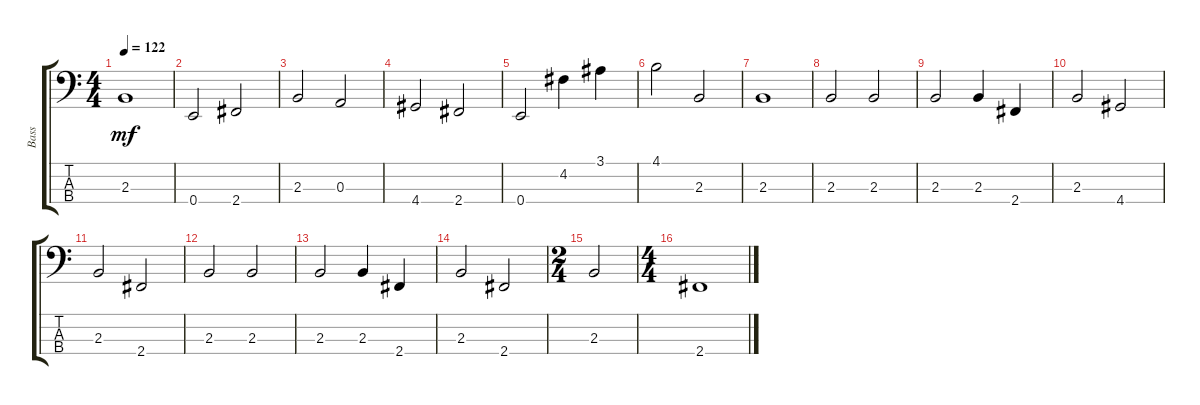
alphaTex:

\track ("Bass" "Bass") {instrument fretlessbass}
\staff {score tabs}
\tuning (G2 D2 A1 E1) {hide}
\ts (4 4)
\tempo 122
\clef f4
\ks c
2.3.1{dy mf} |
0.4.2 2.4.2 |
2.3.2 0.3.2 |
4.4.2 2.4.2 |
0.4.2 4.2.4 3.1.4 |
4.1.2 2.3.2 |
2.3.1 |
2.3.2 2.3.2 |
2.3.2 2.3.4 2.4.4 |
2.3.2 4.4.2 |
2.3.2 2.4.2 |
2.3.2 2.3.2 |
2.3.2 2.3.4 2.4.4 |
2.3.2 2.4.2 |
\ts (2 4)
2.3.2 |
\ts (4 4)
2.4.1
